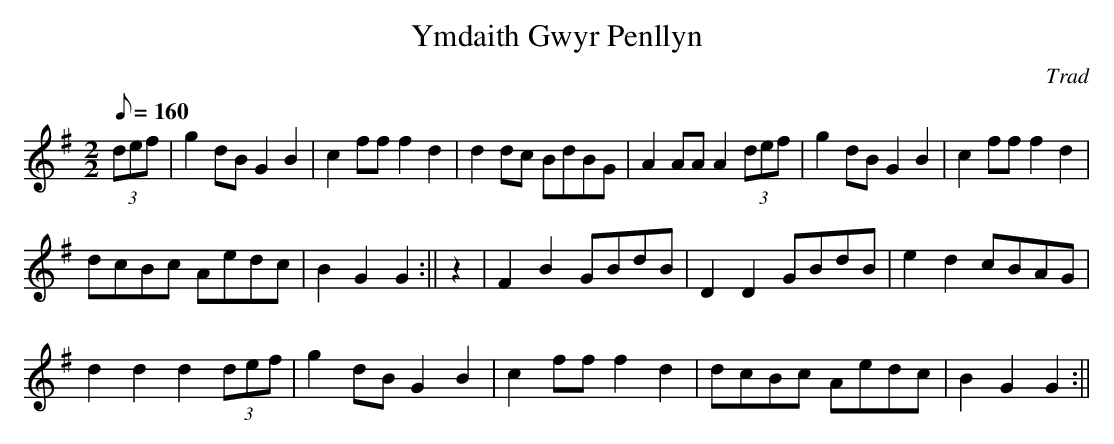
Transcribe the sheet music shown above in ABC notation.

X:1
T:Ymdaith Gwyr Penllyn
M:2/2
L:1/8
Q:160
C:Trad
K:G
(3def|g2dBG2B2|c2fff2d2|d2dc BdBG|A2AAA2(3def|g2dBG2B2|c2fff2d2|!
dcBc Aedc|B2G2G2:||
z2|F2B2GBdB|D2D2GBdB|e2d2cBAG|!d2d2d2(3def|g2dBG2B2|c2fff2d2|
dcBc Aedc|B2G2G2:||
